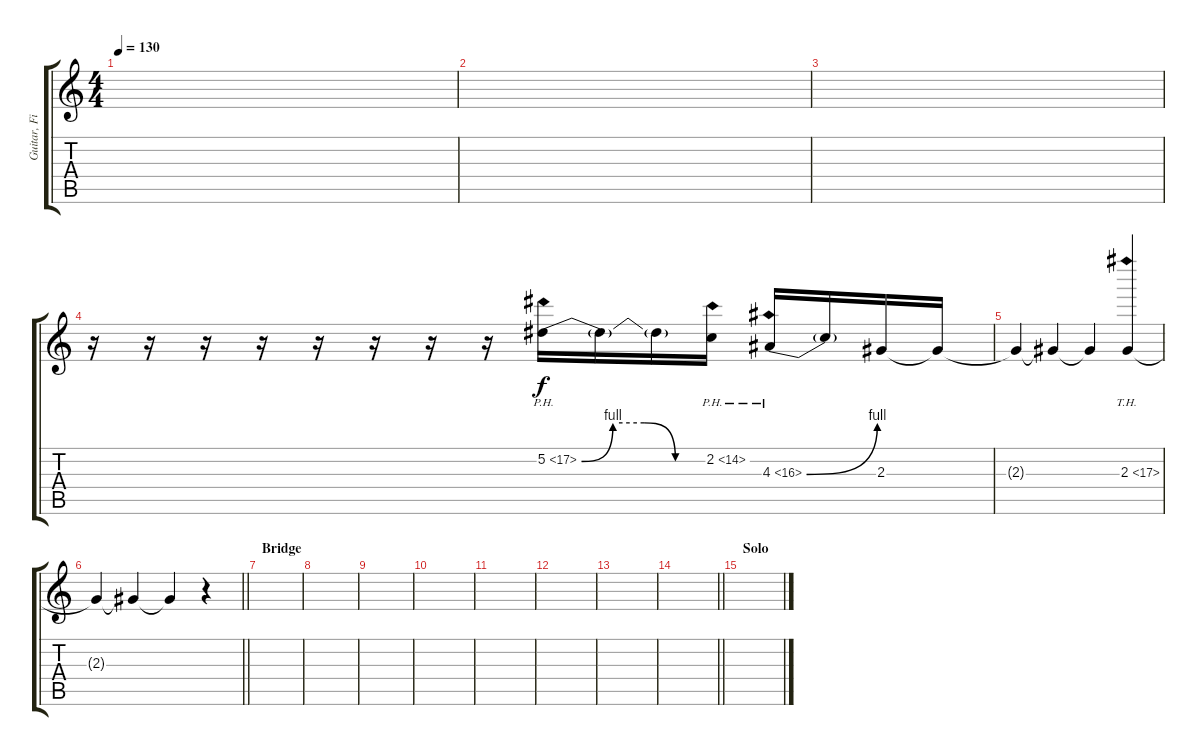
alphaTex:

\track ("Guitar, Fills" "Guitar, Fi") {instrument distortionguitar}
\staff {score tabs}
\tuning (Eb4 Bb3 Gb3 Db3 Ab2 Eb2) {hide}
\ts (4 4)
\tempo 130
\clef g2
\ks c
|
|
|
r.16 r.16 r.16 r.16 r.16 r.16 r.16 r.16 5.2{be (custom 0 0 15 4 30 4 45 0 60 0) ph 12}.16{dy f} 5.2{t}.16 5.2{t}.16 2.2{ph 12}.16 4.3{be (bend 0 0 60 4) ph 12}.16 4.3{t}.16 2.3.16 2.3{t}.16 |
2.3{t}.4 2.3{t}.4 2.3{t}.4 2.3{th 15}.4 |
\barLineRight lightlight
2.3{t}.4 2.3{t}.4 2.3{t}.4 r.4 |
\section ("" "Bridge")
|
|
|
|
|
|
|
\barLineRight lightlight
|
\section ("" "Solo")
